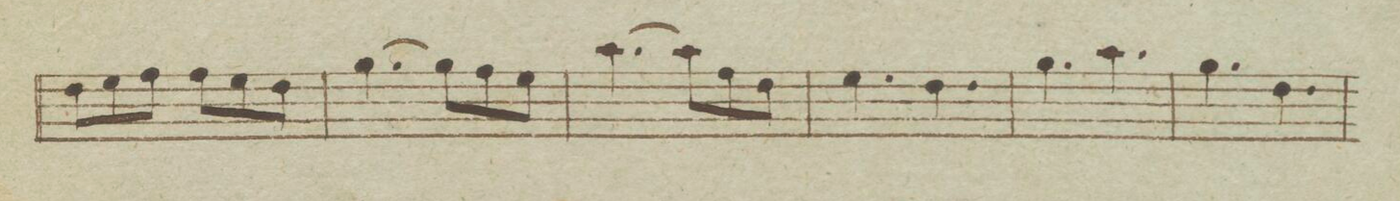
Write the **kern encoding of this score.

**kern	**dynam
*I"Clarinetto 1o. in B	*
*clefG2	*
*k[b-e-]	*
*met(c)	*
*M6/8	*
8cc\L	.
8dd\	.
8ee-\J	.
8ee-\L	.
8dd\	.
8cc\J	.
=31	=31
[4.ff\	.
8ff\L]	.
8ee-\	.
8dd\J	.
=32	=32
[4.gg\	.
8gg\L]	.
8ee-\	.
8cc\J	.
=33	=33
4.dd\	.
4.cc\	.
=34	=34
4.ff\	.
4.gg\	.
=35	=35
4.ff\	.
4.cc\	.
=36	=36
*-	*-
